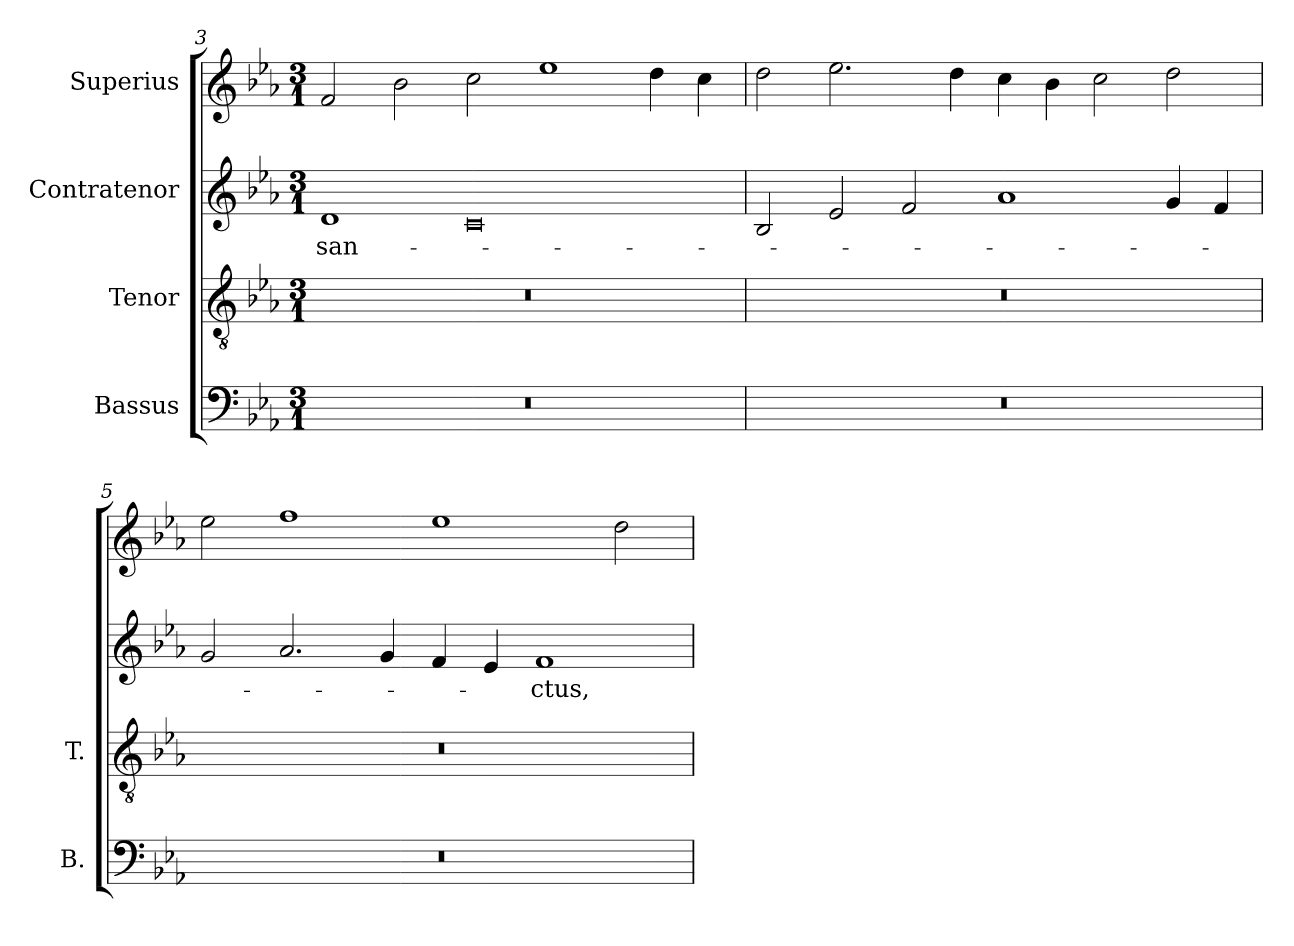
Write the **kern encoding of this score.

**kern	**kern	**kern	**text	**kern
*part4	*part3	*part2	*part2	*part1
*staff4	*staff3	*staff2	*staff2	*staff1
*I"Bassus	*I"Tenor	*I"Contratenor	*	*I"Superius
*I'B.	*I'T.	*	*	*
*clefF4	*clefGv2	*clefG2	*	*clefG2
*	*ITrd7c12	*ITrd7c12	*	*
*k[b-e-a-]	*k[b-e-a-]	*k[b-e-a-]	*	*k[b-e-a-]
*E-:	*E-:	*E-:	*	*E-:
*M3/1	*M3/1	*M3/1	*	*M3/1
=3	=3	=3	=3	=3
!LO:N:vis=1	!LO:N:vis=1	!	!	!
!	!	!	!LO:LY:b:color=#000000	!
0.r	0.r	1Di	san-	2fi/
.	.	.	.	2b-i\
.	.	0Ci	.	2cci\
.	.	.	.	1ee-i
.	.	.	.	4ddi\
.	.	.	.	4cci\
=4	=4	=4	=4	=4
!LO:N:vis=1	!LO:N:vis=1	!	!	!
0.r	0.r	2BB-i/	.	2ddi\
.	.	2E-i/	.	2.ee-i\
.	.	2Fi/	.	.
.	.	.	.	4ddi\
.	.	1A-i	.	4cci\
.	.	.	.	4b-i\
.	.	.	.	2cci\
.	.	4Gi/	.	2ddi\
.	.	4Fi/	.	.
=5	=5	=5	=5	=5
!LO:N:vis=1	!LO:N:vis=1	!	!	!
0.r	0.r	2Gi/	.	2ee-i\
.	.	2.A-i/	.	1ffi
.	.	4Gi/	.	.
.	.	4Fi/	.	1ee-i
.	.	4E-i/	.	.
!	!	!	!LO:LY:b:color=#000000	!
.	.	1Fi	-ctus,	.
.	.	.	.	2ddi\
=	=	=	=	=
*-	*-	*-	*-	*-
